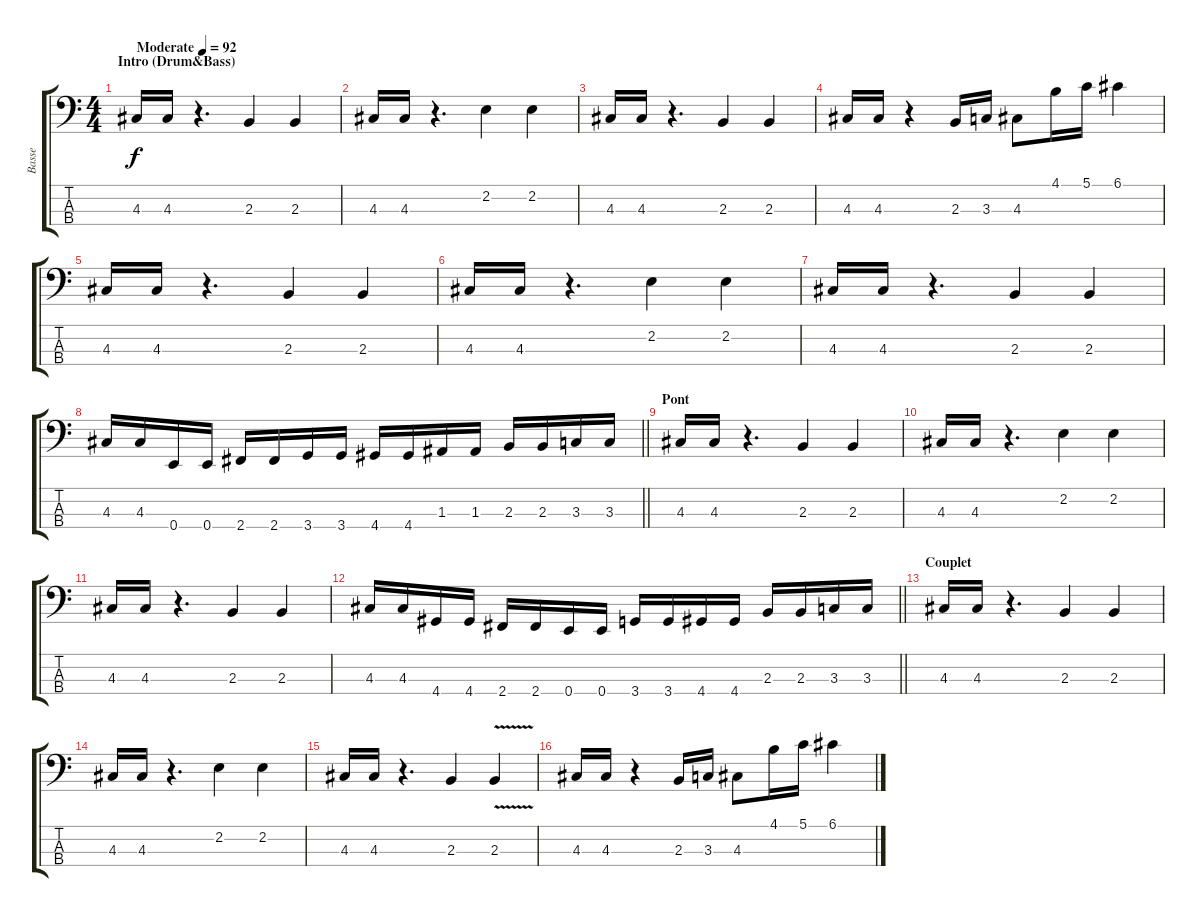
\track ("Basse" "Basse") {instrument electricbassfinger}
\staff {score tabs}
\tuning (G2 D2 A1 E1) {hide}
\ts (4 4)
\section ("" "Intro (Drum&Bass)")
\tempo (92 "Moderate")
\clef f4
\ks c
4.3.16{dy f instrument electricbassfinger} 4.3.16 r.4{d} 2.3.4 2.3.4 |
4.3.16 4.3.16 r.4{d} 2.2.4 2.2.4 |
4.3.16 4.3.16 r.4{d} 2.3.4 2.3.4 |
4.3.16 4.3.16 r.4 2.3.16 3.3.16 4.3.8 4.1.16 5.1.16 6.1.4 |
4.3.16 4.3.16 r.4{d} 2.3.4 2.3.4 |
4.3.16 4.3.16 r.4{d} 2.2.4 2.2.4 |
4.3.16 4.3.16 r.4{d} 2.3.4 2.3.4 |
\barLineRight lightlight
4.3.16 4.3.16 0.4.16 0.4.16 2.4.16 2.4.16 3.4.16 3.4.16 4.4.16 4.4.16 1.3.16 1.3.16 2.3.16 2.3.16 3.3.16 3.3.16 |
\section ("" "Pont")
4.3.16 4.3.16 r.4{d} 2.3.4 2.3.4 |
4.3.16 4.3.16 r.4{d} 2.2.4 2.2.4 |
4.3.16 4.3.16 r.4{d} 2.3.4 2.3.4 |
\barLineRight lightlight
4.3.16 4.3.16 4.4.16 4.4.16 2.4.16 2.4.16 0.4.16 0.4.16 3.4.16 3.4.16 4.4.16 4.4.16 2.3.16 2.3.16 3.3.16 3.3.16 |
\section ("" "Couplet")
4.3.16 4.3.16 r.4{d} 2.3.4 2.3.4 |
4.3.16 4.3.16 r.4{d} 2.2.4 2.2.4 |
4.3.16 4.3.16 r.4{d} 2.3.4 2.3{v}.4 |
4.3.16 4.3.16 r.4 2.3.16 3.3.16 4.3.8 4.1.16 5.1.16 6.1.4
